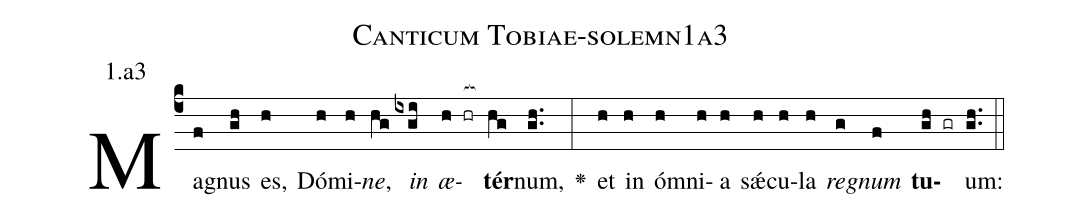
name: Canticum Tobiae-solemn1a3;
annotation: 1.a3;
%%
(c4)Ma(f)gnus(gh) es,(h) Dó(h)mi(h)<i>ne</i>,(hg) <i>in</i>(ixgi) <i>æ</i>(h hr[ocb:1{])<b>tér</b>(hg[ocb:0}])num,(gh..) <v>\greheightstar</v>(:) et(h) in(h) óm(h)ni(h)a(h) sǽ(h)cu(h)la(h) <i>re</i>(g)<i>gnum</i>(f) <b>tu</b>(gh gr)um:(gh..) (::)


%E(h) u(h) o(g) u(f) a(gh) e.(gh..) (::)
